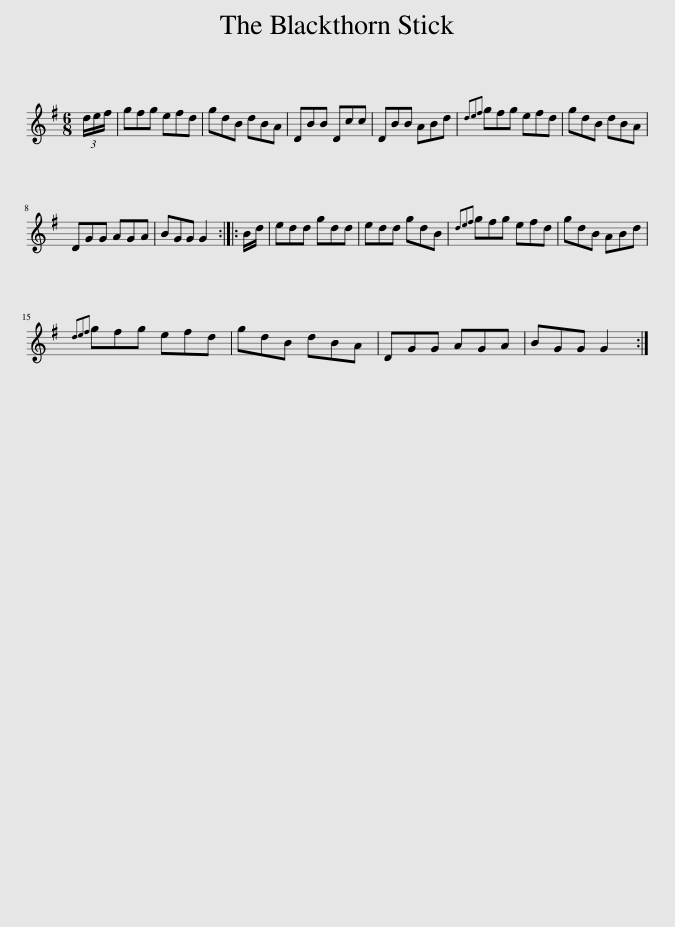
X:1
L:1/8
M:6/8
I:linebreak $
K:G
V:1 treble
V:1
 (3d/e/f/ | gfg efd | gdB dBA | DBB Dcc | DBB ABd | %5
{def} gfg efd | gdB dBA |$ DGG AGA | BGG G2 :: B/d/ | %10
 edd gdd | edd gdB |{def} gfg efd | gdB ABd |${def} gfg efd | %15
 gdB dBA | DGG AGA | BGG G2 :| %18
